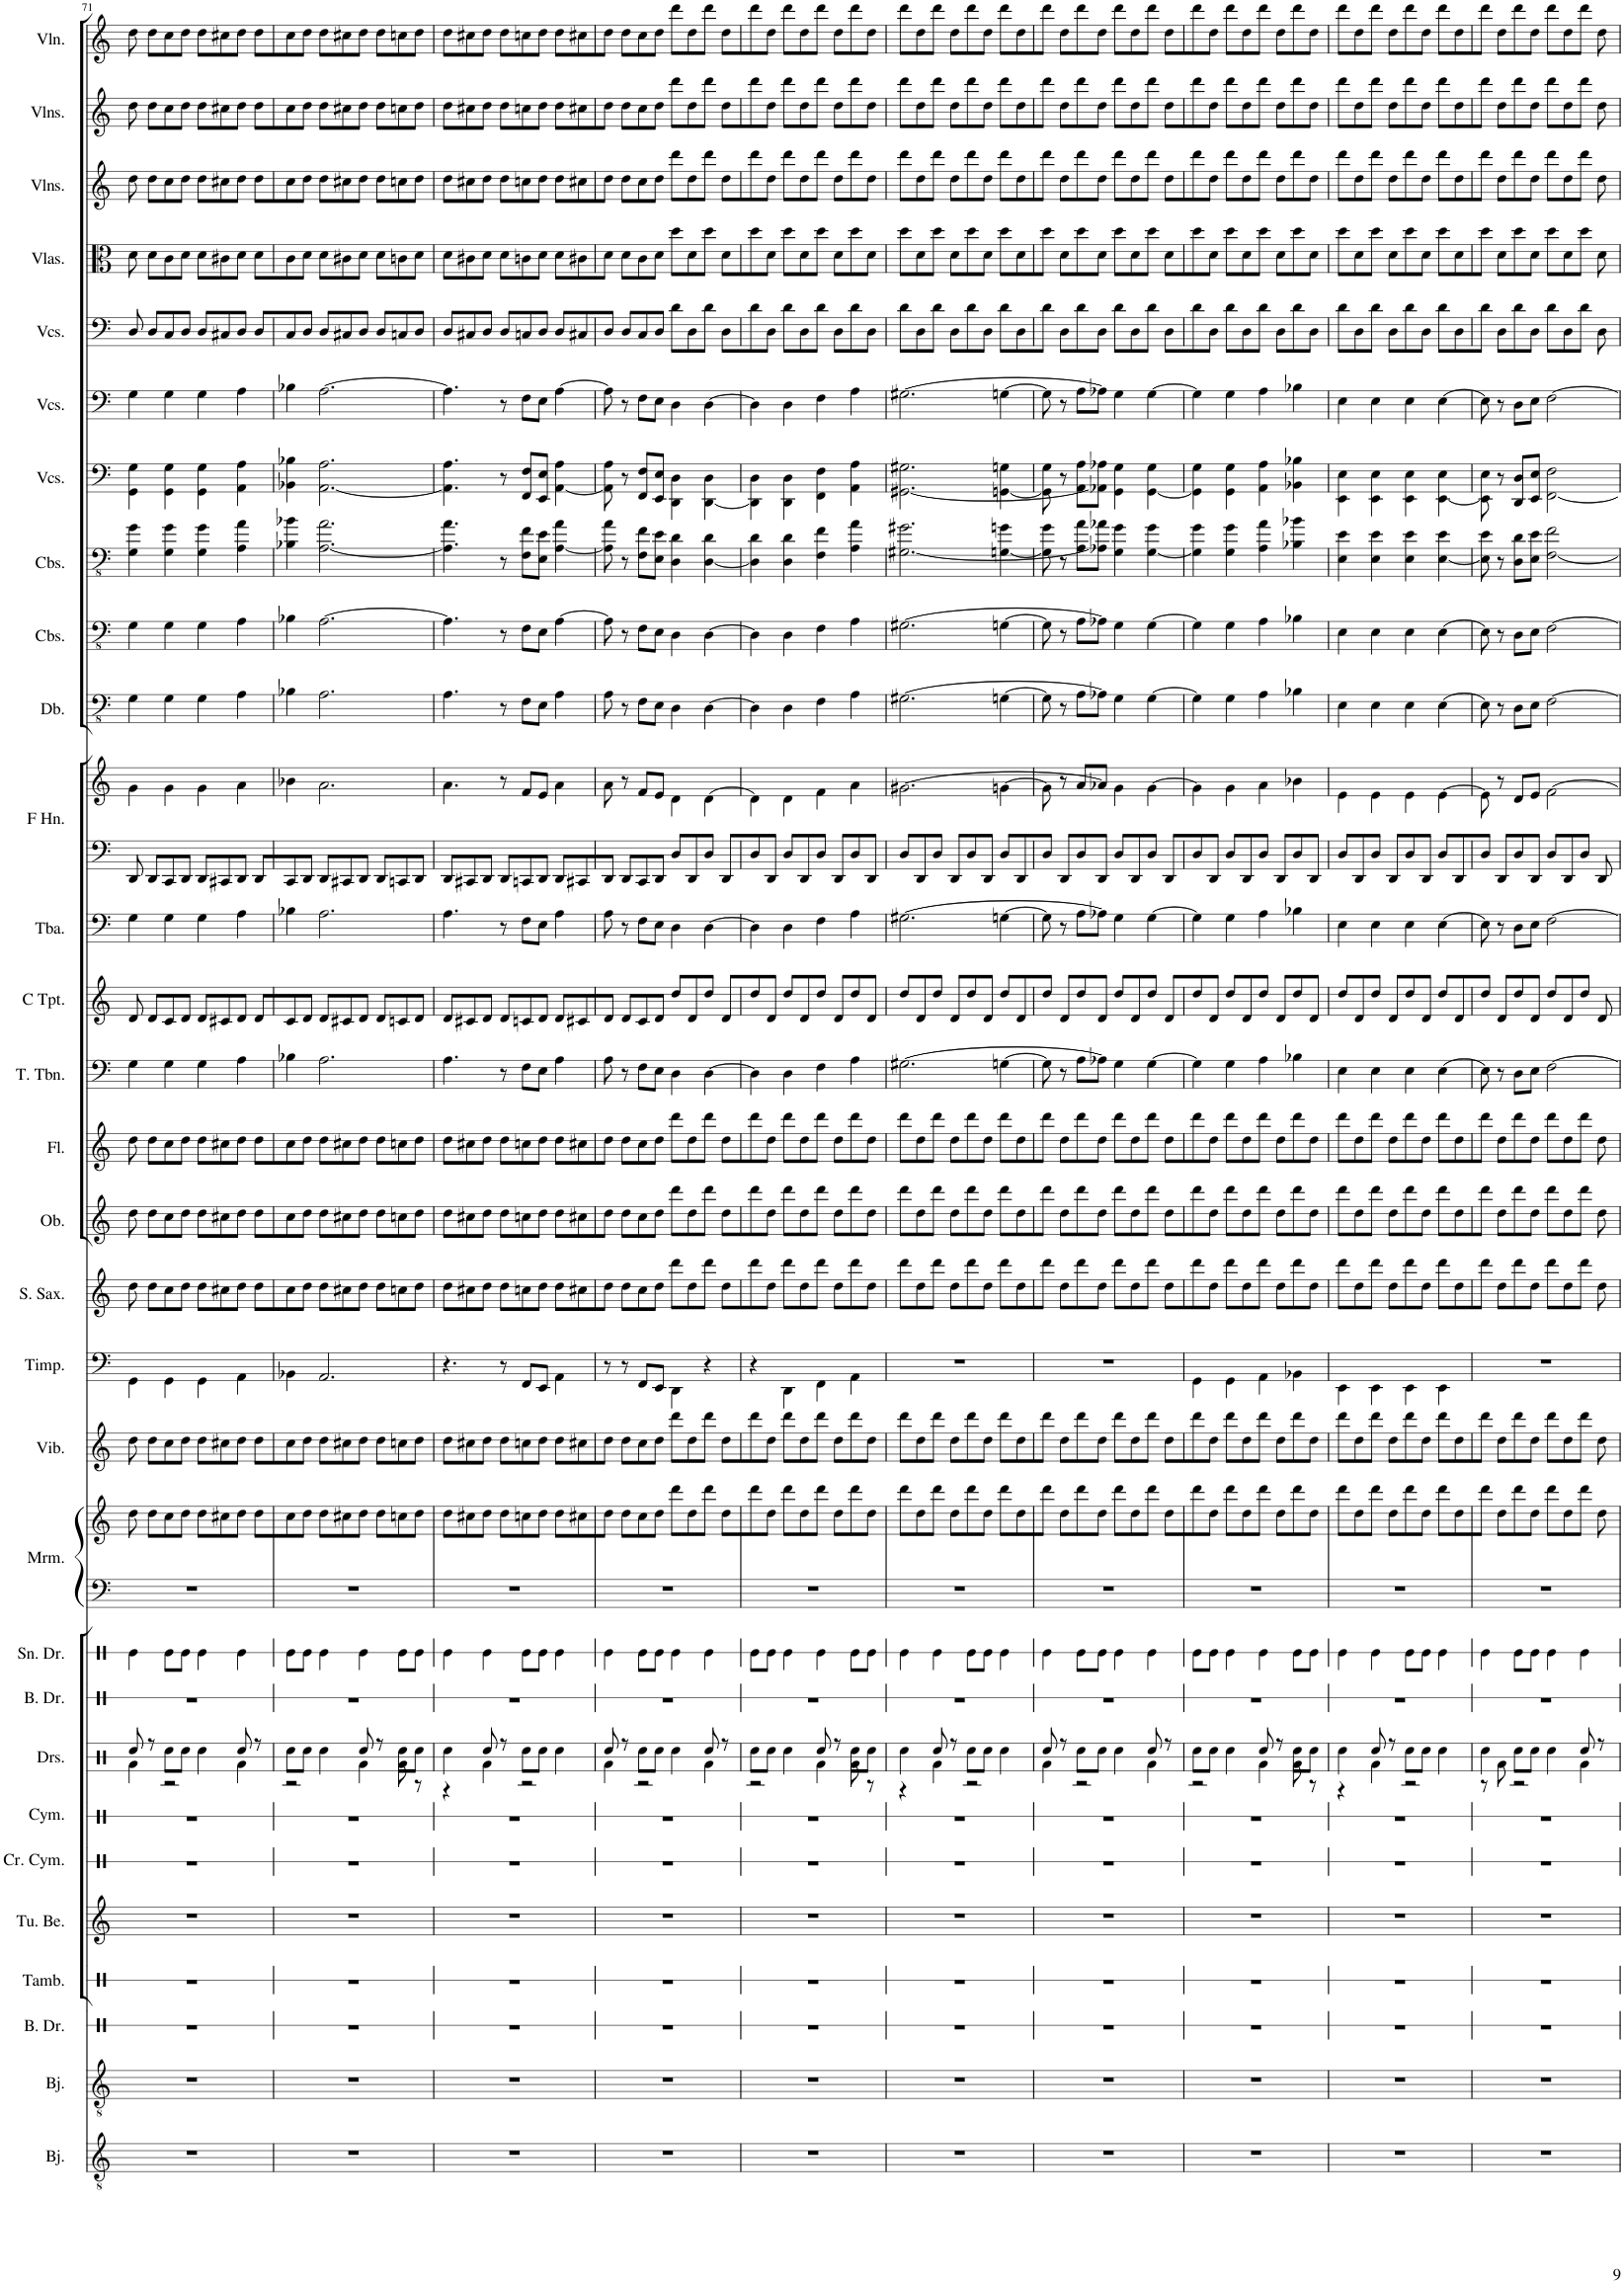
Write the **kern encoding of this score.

**kern	**kern	**kern	**kern	**kern	**kern	**kern	**kern	**kern	**kern	**kern	**kern	**kern	**kern	**kern	**kern	**kern	**kern	**kern	**kern	**kern	**kern	**kern	**kern	**kern	**kern	**kern	**kern	**kern	**kern	**kern	**kern
*part30	*part29	*part28	*part27	*part26	*part25	*part24	*part23	*part22	*part21	*part20	*part20	*part19	*part18	*part17	*part16	*part15	*part14	*part13	*part12	*part11	*part11	*part10	*part9	*part8	*part7	*part6	*part5	*part4	*part3	*part2	*part1
*staff32	*staff31	*staff30	*staff29	*staff28	*staff27	*staff26	*staff25	*staff24	*staff23	*staff22	*staff21	*staff20	*staff19	*staff18	*staff17	*staff16	*staff15	*staff14	*staff13	*staff12	*staff11	*staff10	*staff9	*staff8	*staff7	*staff6	*staff5	*staff4	*staff3	*staff2	*staff1
*I"Banjo	*I"Banjo	*I"Bass Drum	*I"Tambourine	*I"Tubular Bells	*I"Crash Cymbal	*I"Cymbal	*I"Drumset	*I"Bass Drum	*I"Snare Drum	*I"Marimba	*	*I"Vibraphone	*I"Timpani	*I"Soprano Saxophone	*I"Oboe	*I"Flute	*I"Tenor Trombone	*I"C Trumpet	*I"Tuba	*I"Horn in F	*	*I"Double Bass	*I"Contrabasses	*I"Contrabasses	*I"Violoncellos	*I"Violoncellos	*I"Violoncellos	*I"Violas	*I"Violins	*I"Violins	*I"Violin
*I'Bj.	*I'Bj.	*I'B. Dr.	*I'Tamb.	*I'Tu. Be.	*I'Cr. Cym.	*I'Cym.	*I'Drs.	*I'B. Dr.	*I'Sn. Dr.	*I'Mrm.	*	*I'Vib.	*I'Timp.	*I'S. Sax.	*I'Ob.	*I'Fl.	*I'T. Tbn.	*I'C Tpt.	*I'Tba.	*	*	*I'Db.	*I'Cbs.	*I'Cbs.	*I'Vcs.	*I'Vcs.	*I'Vcs.	*I'Vlas.	*I'Vlns.	*I'Vlns.	*I'Vln.
!!LO:PB:g=z
*clefGv2	*clefGv2	*clefX	*clefX	*clefG2	*clefX	*clefX	*clefX	*clefX	*clefX	*clefF4	*clefG2	*clefG2	*clefF4	*clefG2	*clefG2	*clefG2	*clefF4	*clefG2	*clefF4	*clefF4	*clefG2	*clefFv4	*clefFv4	*clefFv4	*clefF4	*clefF4	*clefF4	*clefC3	*clefG2	*clefG2	*clefG2
*ITrd7c12	*ITrd7c12	*	*	*	*	*	*	*	*	*	*	*	*	*ITrd1c2	*	*	*	*	*	*ITrd4c7	*ITrd4c7	*ITrd7c12	*	*	*	*	*	*	*	*	*
*k[]	*k[]	*k[]	*k[]	*k[]	*k[]	*k[]	*k[]	*k[]	*k[]	*k[]	*k[]	*k[]	*k[]	*k[]	*k[]	*k[]	*k[]	*k[]	*k[]	*k[]	*k[]	*k[]	*k[]	*k[]	*k[]	*k[]	*k[]	*k[]	*k[]	*k[]	*k[]
*M2/2	*M2/2	*M2/2	*M2/2	*M2/2	*M2/2	*M2/2	*M2/2	*M2/2	*M2/2	*M2/2	*M2/2	*M2/2	*M2/2	*M2/2	*M2/2	*M2/2	*M2/2	*M2/2	*M2/2	*M2/2	*M2/2	*M2/2	*M2/2	*M2/2	*M2/2	*M2/2	*M2/2	*M2/2	*M2/2	*M2/2	*M2/2
*met(c|)	*met(c|)	*met(c|)	*met(c|)	*met(c|)	*met(c|)	*met(c|)	*met(c|)	*met(c|)	*met(c|)	*met(c|)	*met(c|)	*met(c|)	*met(c|)	*met(c|)	*met(c|)	*met(c|)	*met(c|)	*met(c|)	*met(c|)	*met(c|)	*met(c|)	*met(c|)	*met(c|)	*met(c|)	*met(c|)	*met(c|)	*met(c|)	*met(c|)	*met(c|)	*met(c|)	*met(c|)
=71	=71	=71	=71	=71	=71	=71	=71	=71	=71	=71	=71	=71	=71	=71	=71	=71	=71	=71	=71	=71	=71	=71	=71	=71	=71	=71	=71	=71	=71	=71	=71
*	*	*	*	*	*	*	*^	*	*	*	*	*	*	*	*	*	*	*	*	*	*	*	*	*	*	*	*	*	*	*	*
1r	1r	1r	1r	1r	1r	1r	8Rcc/	4Ra\	1r	4Re\	1r	8dd\	8dd\	4GG\	8dd\	8dd\	8dd\	4G\	8d/	4G\	8DD/	4g\	4GG\	4GG\	4GG\ 4G\	4GG\ 4G\	4G\	8D/	8d\	8dd\	8dd\	8dd\
.	.	.	.	.	.	.	8r	.	.	.	.	8dd\L	8dd\L	.	8dd\L	8dd\L	8dd\L	.	8d/L	.	8DD/L	.	.	.	.	.	.	8D/L	8d\L	8dd\L	8dd\L	8dd\L
.	.	.	.	.	.	.	8Rcc\L	2r	.	8Re\L	.	8cc\	8cc\	4GG\	8cc\	8cc\	8cc\	4G\	8c/	4G\	8CC/	4g\	4GG\	4GG\	4GG\ 4G\	4GG\ 4G\	4G\	8C/	8c\	8cc\	8cc\	8cc\
.	.	.	.	.	.	.	8Rcc\J	.	.	8Re\J	.	8dd\J	8dd\J	.	8dd\J	8dd\J	8dd\J	.	8d/J	.	8DD/J	.	.	.	.	.	.	8D/J	8d\J	8dd\J	8dd\J	8dd\J
.	.	.	.	.	.	.	4Rcc\	.	.	4Re\	.	8dd\L	8dd\L	4GG\	8dd\L	8dd\L	8dd\L	4G\	8d/L	4G\	8DD/L	4g\	4GG\	4GG\	4GG\ 4G\	4GG\ 4G\	4G\	8D/L	8d\L	8dd\L	8dd\L	8dd\L
.	.	.	.	.	.	.	.	.	.	.	.	8cc#X\	8cc#X\	.	8cc#X\	8cc#X\	8cc#X\	.	8c#X/	.	8CC#X/	.	.	.	.	.	.	8C#X/	8c#X\	8cc#X\	8cc#X\	8cc#X\
.	.	.	.	.	.	.	8Rcc/	4Ra\	.	4Re\	.	8dd\J	8dd\J	4AA\	8dd\J	8dd\J	8dd\J	4A\	8d/J	4A\	8DD/J	4a\	4AA\	4AA\	4AA\ 4A\	4AA\ 4A\	4A\	8D/J	8d\J	8dd\J	8dd\J	8dd\J
.	.	.	.	.	.	.	8r	.	.	.	.	8dd\L	8dd\L	.	8dd\L	8dd\L	8dd\L	.	8d/L	.	8DD/L	.	.	.	.	.	.	8D/L	8d\L	8dd\L	8dd\L	8dd\L
=72	=72	=72	=72	=72	=72	=72	=72	=72	=72	=72	=72	=72	=72	=72	=72	=72	=72	=72	=72	=72	=72	=72	=72	=72	=72	=72	=72	=72	=72	=72	=72	=72
1r	1r	1r	1r	1r	1r	1r	8Rcc\L	2r	1r	8Re\L	1r	8cc\	8cc\	4BB-X\	8cc\	8cc\	8cc\	4B-X\	8c/	4B-X\	8CC/	4b-X\	4BB-X\	4BB-X\	4BB-X\ 4B-X\	4BB-X\ 4B-X\	4B-X\	8C/	8c\	8cc\	8cc\	8cc\
.	.	.	.	.	.	.	8Rcc\J	.	.	8Re\J	.	8dd\J	8dd\J	.	8dd\J	8dd\J	8dd\J	.	8d/J	.	8DD/J	.	.	.	.	.	.	8D/J	8d\J	8dd\J	8dd\J	8dd\J
.	.	.	.	.	.	.	4Rcc\	.	.	4Re\	.	8dd\L	8dd\L	2.AA/	8dd\L	8dd\L	8dd\L	2.A\	8d/L	2.A\	8DD/L	2.a\	2.AA\	[2.AA\	[2.AA\ 2.A\	[2.AA\ 2.A\	[2.A\	8D/L	8d\L	8dd\L	8dd\L	8dd\L
.	.	.	.	.	.	.	.	.	.	.	.	8cc#X\	8cc#X\	.	8cc#X\	8cc#X\	8cc#X\	.	8c#X/	.	8CC#X/	.	.	.	.	.	.	8C#X/	8c#X\	8cc#X\	8cc#X\	8cc#X\
.	.	.	.	.	.	.	8Rcc/	4Ra\	.	4Re\	.	8dd\J	8dd\J	.	8dd\J	8dd\J	8dd\J	.	8d/J	.	8DD/J	.	.	.	.	.	.	8D/J	8d\J	8dd\J	8dd\J	8dd\J
.	.	.	.	.	.	.	8r	.	.	.	.	8dd\L	8dd\L	.	8dd\L	8dd\L	8dd\L	.	8d/L	.	8DD/L	.	.	.	.	.	.	8D/L	8d\L	8dd\L	8dd\L	8dd\L
.	.	.	.	.	.	.	8Rcc\L	8Ra\	.	8Re\L	.	8ccn\	8ccn\	.	8ccn\	8ccn\	8ccn\	.	8cn/	.	8CCn/	.	.	.	.	.	.	8Cn/	8cn\	8ccn\	8ccn\	8ccn\
.	.	.	.	.	.	.	8Rcc\J	8r	.	8Re\J	.	8dd\J	8dd\J	.	8dd\J	8dd\J	8dd\J	.	8d/J	.	8DD/J	.	.	.	.	.	.	8D/J	8d\J	8dd\J	8dd\J	8dd\J
=73	=73	=73	=73	=73	=73	=73	=73	=73	=73	=73	=73	=73	=73	=73	=73	=73	=73	=73	=73	=73	=73	=73	=73	=73	=73	=73	=73	=73	=73	=73	=73	=73
1r	1r	1r	1r	1r	1r	1r	4Rcc\	4r	1r	4Re\	1r	8dd\L	8dd\L	4.r	8dd\L	8dd\L	8dd\L	4.A\	8d/L	4.A\	8DD/L	4.a\	4.AA\	4.AA\]	4.AA\] 4.A\	4.AA\] 4.A\	4.A\]	8D/L	8d\L	8dd\L	8dd\L	8dd\L
.	.	.	.	.	.	.	.	.	.	.	.	8cc#X\	8cc#X\	.	8cc#X\	8cc#X\	8cc#X\	.	8c#X/	.	8CC#X/	.	.	.	.	.	.	8C#X/	8c#X\	8cc#X\	8cc#X\	8cc#X\
.	.	.	.	.	.	.	8Rcc/	4Ra\	.	4Re\	.	8dd\J	8dd\J	.	8dd\J	8dd\J	8dd\J	.	8d/J	.	8DD/J	.	.	.	.	.	.	8D/J	8d\J	8dd\J	8dd\J	8dd\J
.	.	.	.	.	.	.	8r	.	.	.	.	8dd\L	8dd\L	8r	8dd\L	8dd\L	8dd\L	8r	8d/L	8r	8DD/L	8r	8r	8r	8r	8r	8r	8D/L	8d\L	8dd\L	8dd\L	8dd\L
.	.	.	.	.	.	.	8Rcc\L	2r	.	8Re\L	.	8ccn\	8ccn\	8FF/L	8ccn\	8ccn\	8ccn\	8F\L	8cn/	8F\L	8CCn/	8f/L	8FF\L	8FF\L	8FF\ 8F\L	8FF/ 8F/L	8F\L	8Cn/	8cn\	8ccn\	8ccn\	8ccn\
.	.	.	.	.	.	.	8Rcc\J	.	.	8Re\J	.	8dd\J	8dd\J	8EE/J	8dd\J	8dd\J	8dd\J	8E\J	8d/J	8E\J	8DD/J	8e/J	8EE\J	8EE\J	8EE\ 8E\J	8EE/ 8E/J	8E\J	8D/J	8d\J	8dd\J	8dd\J	8dd\J
.	.	.	.	.	.	.	4Rcc\	.	.	4Re\	.	8dd\L	8dd\L	4AA\	8dd\L	8dd\L	8dd\L	4A\	8d/L	4A\	8DD/L	4a\	4AA\	[4AA\	[4AA\ 4A\	[4AA\ 4A\	[4A\	8D/L	8d\L	8dd\L	8dd\L	8dd\L
.	.	.	.	.	.	.	.	.	.	.	.	8cc#X\	8cc#X\	.	8cc#X\	8cc#X\	8cc#X\	.	8c#X/	.	8CC#X/	.	.	.	.	.	.	8C#X/	8c#X\	8cc#X\	8cc#X\	8cc#X\
=74	=74	=74	=74	=74	=74	=74	=74	=74	=74	=74	=74	=74	=74	=74	=74	=74	=74	=74	=74	=74	=74	=74	=74	=74	=74	=74	=74	=74	=74	=74	=74	=74
1r	1r	1r	1r	1r	1r	1r	8Rcc/	4Ra\	1r	4Re\	1r	8dd\J	8dd\J	8r	8dd\J	8dd\J	8dd\J	8A\	8d/J	8A\	8DD/J	8a\	8AA\	8AA\]	8AA\] 8A\	8AA\] 8A\	8A\]	8D/J	8d\J	8dd\J	8dd\J	8dd\J
.	.	.	.	.	.	.	8r	.	.	.	.	8dd\L	8dd\L	8r	8dd\L	8dd\L	8dd\L	8r	8d/L	8r	8DD/L	8r	8r	8r	8r	8r	8r	8D/L	8d\L	8dd\L	8dd\L	8dd\L
.	.	.	.	.	.	.	8Rcc\L	2r	.	8Re\L	.	8cc\	8cc\	8FF/L	8cc\	8cc\	8cc\	8F\L	8c/	8F\L	8CC/	8f/L	8FF\L	8FF\L	8FF\ 8F\L	8FF/ 8F/L	8F\L	8C/	8c\	8cc\	8cc\	8cc\
.	.	.	.	.	.	.	8Rcc\J	.	.	8Re\J	.	8dd\J	8dd\J	8EE/J	8dd\J	8dd\J	8dd\J	8E\J	8d/J	8E\J	8DD/J	8e/J	8EE\J	8EE\J	8EE\ 8E\J	8EE/ 8E/J	8E\J	8D/J	8d\J	8dd\J	8dd\J	8dd\J
.	.	.	.	.	.	.	4Rcc\	.	.	4Re\	.	8ddd\L	8ddd\L	4DD\	8ddd\L	8ddd\L	8ddd\L	4D\	8dd/L	4D\	8D/L	4d\	4DD\	4DD\	4DD\ 4D\	4DD\ 4D\	4D\	8d\L	8dd\L	8ddd\L	8ddd\L	8ddd\L
.	.	.	.	.	.	.	.	.	.	.	.	8dd\	8dd\	.	8dd\	8dd\	8dd\	.	8d/	.	8DD/	.	.	.	.	.	.	8D\	8d\	8dd\	8dd\	8dd\
.	.	.	.	.	.	.	8Rcc/	4Ra\	.	4Re\	.	8ddd\J	8ddd\J	4r	8ddd\J	8ddd\J	8ddd\J	[4D\	8dd/J	[4D\	8D/J	[4d\	[4DD\	[4DD\	[4DD\ 4D\	[4DD\ 4D\	[4D\	8d\J	8dd\J	8ddd\J	8ddd\J	8ddd\J
.	.	.	.	.	.	.	8r	.	.	.	.	8dd\L	8dd\L	.	8dd\L	8dd\L	8dd\L	.	8d/L	.	8DD/L	.	.	.	.	.	.	8D\L	8d\L	8dd\L	8dd\L	8dd\L
=75	=75	=75	=75	=75	=75	=75	=75	=75	=75	=75	=75	=75	=75	=75	=75	=75	=75	=75	=75	=75	=75	=75	=75	=75	=75	=75	=75	=75	=75	=75	=75	=75
1r	1r	1r	1r	1r	1r	1r	8Rcc\L	2r	1r	8Re\L	1r	8ddd\	8ddd\	4r	8ddd\	8ddd\	8ddd\	4D\]	8dd/	4D\]	8D/	4d\]	4DD\]	4DD\]	4DD\] 4D\	4DD\] 4D\	4D\]	8d\	8dd\	8ddd\	8ddd\	8ddd\
.	.	.	.	.	.	.	8Rcc\J	.	.	8Re\J	.	8dd\J	8dd\J	.	8dd\J	8dd\J	8dd\J	.	8d/J	.	8DD/J	.	.	.	.	.	.	8D\J	8d\J	8dd\J	8dd\J	8dd\J
.	.	.	.	.	.	.	4Rcc\	.	.	4Re\	.	8ddd\L	8ddd\L	4DD\	8ddd\L	8ddd\L	8ddd\L	4D\	8dd/L	4D\	8D/L	4d\	4DD\	4DD\	4DD\ 4D\	4DD\ 4D\	4D\	8d\L	8dd\L	8ddd\L	8ddd\L	8ddd\L
.	.	.	.	.	.	.	.	.	.	.	.	8dd\	8dd\	.	8dd\	8dd\	8dd\	.	8d/	.	8DD/	.	.	.	.	.	.	8D\	8d\	8dd\	8dd\	8dd\
.	.	.	.	.	.	.	8Rcc/	4Ra\	.	4Re\	.	8ddd\J	8ddd\J	4FF\	8ddd\J	8ddd\J	8ddd\J	4F\	8dd/J	4F\	8D/J	4f\	4FF\	4FF\	4FF\ 4F\	4FF\ 4F\	4F\	8d\J	8dd\J	8ddd\J	8ddd\J	8ddd\J
.	.	.	.	.	.	.	8r	.	.	.	.	8dd\L	8dd\L	.	8dd\L	8dd\L	8dd\L	.	8d/L	.	8DD/L	.	.	.	.	.	.	8D\L	8d\L	8dd\L	8dd\L	8dd\L
.	.	.	.	.	.	.	8Rcc\L	8Ra\	.	8Re\L	.	8ddd\	8ddd\	4AA\	8ddd\	8ddd\	8ddd\	4A\	8dd/	4A\	8D/	4a\	4AA\	4AA\	4AA\ 4A\	4AA\ 4A\	4A\	8d\	8dd\	8ddd\	8ddd\	8ddd\
.	.	.	.	.	.	.	8Rcc\J	8r	.	8Re\J	.	8dd\J	8dd\J	.	8dd\J	8dd\J	8dd\J	.	8d/J	.	8DD/J	.	.	.	.	.	.	8D\J	8d\J	8dd\J	8dd\J	8dd\J
=76	=76	=76	=76	=76	=76	=76	=76	=76	=76	=76	=76	=76	=76	=76	=76	=76	=76	=76	=76	=76	=76	=76	=76	=76	=76	=76	=76	=76	=76	=76	=76	=76
1r	1r	1r	1r	1r	1r	1r	4Rcc\	4r	1r	4Re\	1r	8ddd\L	8ddd\L	1r	8ddd\L	8ddd\L	8ddd\L	[2.G#X\	8dd/L	[2.G#X\	8D/L	[2.g#X\	[2.GG#X\	[2.GG#X\	[2.GG#X\ 2.G#X\	[2.GG#X\ 2.G#X\	[2.G#X\	8d\L	8dd\L	8ddd\L	8ddd\L	8ddd\L
.	.	.	.	.	.	.	.	.	.	.	.	8dd\	8dd\	.	8dd\	8dd\	8dd\	.	8d/	.	8DD/	.	.	.	.	.	.	8D\	8d\	8dd\	8dd\	8dd\
.	.	.	.	.	.	.	8Rcc/	4Ra\	.	4Re\	.	8ddd\J	8ddd\J	.	8ddd\J	8ddd\J	8ddd\J	.	8dd/J	.	8D/J	.	.	.	.	.	.	8d\J	8dd\J	8ddd\J	8ddd\J	8ddd\J
.	.	.	.	.	.	.	8r	.	.	.	.	8dd\L	8dd\L	.	8dd\L	8dd\L	8dd\L	.	8d/L	.	8DD/L	.	.	.	.	.	.	8D\L	8d\L	8dd\L	8dd\L	8dd\L
.	.	.	.	.	.	.	8Rcc\L	2r	.	8Re\L	.	8ddd\	8ddd\	.	8ddd\	8ddd\	8ddd\	.	8dd/	.	8D/	.	.	.	.	.	.	8d\	8dd\	8ddd\	8ddd\	8ddd\
.	.	.	.	.	.	.	8Rcc\J	.	.	8Re\J	.	8dd\J	8dd\J	.	8dd\J	8dd\J	8dd\J	.	8d/J	.	8DD/J	.	.	.	.	.	.	8D\J	8d\J	8dd\J	8dd\J	8dd\J
.	.	.	.	.	.	.	4Rcc\	.	.	4Re\	.	8ddd\L	8ddd\L	.	8ddd\L	8ddd\L	8ddd\L	[4Gn\	8dd/L	[4Gn\	8D/L	[4gn\	[4GGn\	[4GGn\	[4GGn\ 4Gn\	[4GGn\ 4Gn\	[4Gn\	8d\L	8dd\L	8ddd\L	8ddd\L	8ddd\L
.	.	.	.	.	.	.	.	.	.	.	.	8dd\	8dd\	.	8dd\	8dd\	8dd\	.	8d/	.	8DD/	.	.	.	.	.	.	8D\	8d\	8dd\	8dd\	8dd\
=77	=77	=77	=77	=77	=77	=77	=77	=77	=77	=77	=77	=77	=77	=77	=77	=77	=77	=77	=77	=77	=77	=77	=77	=77	=77	=77	=77	=77	=77	=77	=77	=77
1r	1r	1r	1r	1r	1r	1r	8Rcc/	4Ra\	1r	4Re\	1r	8ddd\J	8ddd\J	1r	8ddd\J	8ddd\J	8ddd\J	8G\]	8dd/J	8G\]	8D/J	8g\]	8GG\]	8GG\]	8GG\] 8G\	8GG\] 8G\	8G\]	8d\J	8dd\J	8ddd\J	8ddd\J	8ddd\J
.	.	.	.	.	.	.	8r	.	.	.	.	8dd\L	8dd\L	.	8dd\L	8dd\L	8dd\L	8r	8d/L	8r	8DD/L	8r	8r	8r	8r	8r	8r	8D\L	8d\L	8dd\L	8dd\L	8dd\L
.	.	.	.	.	.	.	8Rcc\L	2r	.	8Re\L	.	8ddd\	8ddd\	.	8ddd\	8ddd\	8ddd\	8A\L	8dd/	8A\L	8D/	8a/L	8AA\L	8AA\L	8AA\ 8A\L	8AA\ 8A\L	8A\L	8d\	8dd\	8ddd\	8ddd\	8ddd\
.	.	.	.	.	.	.	8Rcc\J	.	.	8Re\J	.	8dd\J	8dd\J	.	8dd\J	8dd\J	8dd\J	8A-X\J]	8d/J	8A-X\J]	8DD/J	8a-X/J]	8AA-X\J]	8AA-X\J]	8AA-X\] 8A-X\J	8AA-X\] 8A-X\J	8A-X\J]	8D\J	8d\J	8dd\J	8dd\J	8dd\J
.	.	.	.	.	.	.	4Rcc\	.	.	4Re\	.	8ddd\L	8ddd\L	.	8ddd\L	8ddd\L	8ddd\L	4G\	8dd/L	4G\	8D/L	4g\	4GG\	4GG\	4GG\ 4G\	4GG\ 4G\	4G\	8d\L	8dd\L	8ddd\L	8ddd\L	8ddd\L
.	.	.	.	.	.	.	.	.	.	.	.	8dd\	8dd\	.	8dd\	8dd\	8dd\	.	8d/	.	8DD/	.	.	.	.	.	.	8D\	8d\	8dd\	8dd\	8dd\
.	.	.	.	.	.	.	8Rcc/	4Ra\	.	4Re\	.	8ddd\J	8ddd\J	.	8ddd\J	8ddd\J	8ddd\J	[4G\	8dd/J	[4G\	8D/J	[4g\	[4GG\	[4GG\	[4GG\ 4G\	[4GG\ 4G\	[4G\	8d\J	8dd\J	8ddd\J	8ddd\J	8ddd\J
.	.	.	.	.	.	.	8r	.	.	.	.	8dd\L	8dd\L	.	8dd\L	8dd\L	8dd\L	.	8d/L	.	8DD/L	.	.	.	.	.	.	8D\L	8d\L	8dd\L	8dd\L	8dd\L
=78	=78	=78	=78	=78	=78	=78	=78	=78	=78	=78	=78	=78	=78	=78	=78	=78	=78	=78	=78	=78	=78	=78	=78	=78	=78	=78	=78	=78	=78	=78	=78	=78
1r	1r	1r	1r	1r	1r	1r	8Rcc\L	2r	1r	8Re\L	1r	8ddd\	8ddd\	4GG\	8ddd\	8ddd\	8ddd\	4G\]	8dd/	4G\]	8D/	4g\]	4GG\]	4GG\]	4GG\] 4G\	4GG\] 4G\	4G\]	8d\	8dd\	8ddd\	8ddd\	8ddd\
.	.	.	.	.	.	.	8Rcc\J	.	.	8Re\J	.	8dd\J	8dd\J	.	8dd\J	8dd\J	8dd\J	.	8d/J	.	8DD/J	.	.	.	.	.	.	8D\J	8d\J	8dd\J	8dd\J	8dd\J
.	.	.	.	.	.	.	4Rcc\	.	.	4Re\	.	8ddd\L	8ddd\L	4GG\	8ddd\L	8ddd\L	8ddd\L	4G\	8dd/L	4G\	8D/L	4g\	4GG\	4GG\	4GG\ 4G\	4GG\ 4G\	4G\	8d\L	8dd\L	8ddd\L	8ddd\L	8ddd\L
.	.	.	.	.	.	.	.	.	.	.	.	8dd\	8dd\	.	8dd\	8dd\	8dd\	.	8d/	.	8DD/	.	.	.	.	.	.	8D\	8d\	8dd\	8dd\	8dd\
.	.	.	.	.	.	.	8Rcc/	4Ra\	.	4Re\	.	8ddd\J	8ddd\J	4AA\	8ddd\J	8ddd\J	8ddd\J	4A\	8dd/J	4A\	8D/J	4a\	4AA\	4AA\	4AA\ 4A\	4AA\ 4A\	4A\	8d\J	8dd\J	8ddd\J	8ddd\J	8ddd\J
.	.	.	.	.	.	.	8r	.	.	.	.	8dd\L	8dd\L	.	8dd\L	8dd\L	8dd\L	.	8d/L	.	8DD/L	.	.	.	.	.	.	8D\L	8d\L	8dd\L	8dd\L	8dd\L
.	.	.	.	.	.	.	8Rcc\L	8Ra\	.	8Re\L	.	8ddd\	8ddd\	4BB-X\	8ddd\	8ddd\	8ddd\	4B-X\	8dd/	4B-X\	8D/	4b-X\	4BB-X\	4BB-X\	4BB-X\ 4B-X\	4BB-X\ 4B-X\	4B-X\	8d\	8dd\	8ddd\	8ddd\	8ddd\
.	.	.	.	.	.	.	8Rcc\J	8r	.	8Re\J	.	8dd\J	8dd\J	.	8dd\J	8dd\J	8dd\J	.	8d/J	.	8DD/J	.	.	.	.	.	.	8D\J	8d\J	8dd\J	8dd\J	8dd\J
=79	=79	=79	=79	=79	=79	=79	=79	=79	=79	=79	=79	=79	=79	=79	=79	=79	=79	=79	=79	=79	=79	=79	=79	=79	=79	=79	=79	=79	=79	=79	=79	=79
1r	1r	1r	1r	1r	1r	1r	4Rcc\	4r	1r	4Re\	1r	8ddd\L	8ddd\L	4EE\	8ddd\L	8ddd\L	8ddd\L	4E\	8dd/L	4E\	8D/L	4e\	4EE\	4EE\	4EE\ 4E\	4EE\ 4E\	4E\	8d\L	8dd\L	8ddd\L	8ddd\L	8ddd\L
.	.	.	.	.	.	.	.	.	.	.	.	8dd\	8dd\	.	8dd\	8dd\	8dd\	.	8d/	.	8DD/	.	.	.	.	.	.	8D\	8d\	8dd\	8dd\	8dd\
.	.	.	.	.	.	.	8Rcc/	4Ra\	.	4Re\	.	8ddd\J	8ddd\J	4EE\	8ddd\J	8ddd\J	8ddd\J	4E\	8dd/J	4E\	8D/J	4e\	4EE\	4EE\	4EE\ 4E\	4EE\ 4E\	4E\	8d\J	8dd\J	8ddd\J	8ddd\J	8ddd\J
.	.	.	.	.	.	.	8r	.	.	.	.	8dd\L	8dd\L	.	8dd\L	8dd\L	8dd\L	.	8d/L	.	8DD/L	.	.	.	.	.	.	8D\L	8d\L	8dd\L	8dd\L	8dd\L
.	.	.	.	.	.	.	8Rcc\L	2r	.	8Re\L	.	8ddd\	8ddd\	4EE\	8ddd\	8ddd\	8ddd\	4E\	8dd/	4E\	8D/	4e\	4EE\	4EE\	4EE\ 4E\	4EE\ 4E\	4E\	8d\	8dd\	8ddd\	8ddd\	8ddd\
.	.	.	.	.	.	.	8Rcc\J	.	.	8Re\J	.	8dd\J	8dd\J	.	8dd\J	8dd\J	8dd\J	.	8d/J	.	8DD/J	.	.	.	.	.	.	8D\J	8d\J	8dd\J	8dd\J	8dd\J
.	.	.	.	.	.	.	4Rcc\	.	.	4Re\	.	8ddd\L	8ddd\L	4EE\	8ddd\L	8ddd\L	8ddd\L	[4E\	8dd/L	[4E\	8D/L	[4e\	[4EE\	[4EE\	[4EE\ 4E\	[4EE\ 4E\	[4E\	8d\L	8dd\L	8ddd\L	8ddd\L	8ddd\L
.	.	.	.	.	.	.	.	.	.	.	.	8dd\	8dd\	.	8dd\	8dd\	8dd\	.	8d/	.	8DD/	.	.	.	.	.	.	8D\	8d\	8dd\	8dd\	8dd\
=80	=80	=80	=80	=80	=80	=80	=80	=80	=80	=80	=80	=80	=80	=80	=80	=80	=80	=80	=80	=80	=80	=80	=80	=80	=80	=80	=80	=80	=80	=80	=80	=80
1r	1r	1r	1r	1r	1r	1r	4Rcc\	8r	1r	4Re\	1r	8ddd\J	8ddd\J	1r	8ddd\J	8ddd\J	8ddd\J	8E\]	8dd/J	8E\]	8D/J	8e\]	8EE\]	8EE\]	8EE\] 8E\	8EE\] 8E\	8E\]	8d\J	8dd\J	8ddd\J	8ddd\J	8ddd\J
.	.	.	.	.	.	.	.	8Ra\	.	.	.	8dd\L	8dd\L	.	8dd\L	8dd\L	8dd\L	8r	8d/L	8r	8DD/L	8r	8r	8r	8r	8r	8r	8D\L	8d\L	8dd\L	8dd\L	8dd\L
.	.	.	.	.	.	.	8Rcc\L	2r	.	8Re\L	.	8ddd\	8ddd\	.	8ddd\	8ddd\	8ddd\	8D\L	8dd/	8D\L	8D/	8d/L	8DD\L	8DD\L	8DD\ 8D\L	8DD/ 8D/L	8D\L	8d\	8dd\	8ddd\	8ddd\	8ddd\
.	.	.	.	.	.	.	8Rcc\J	.	.	8Re\J	.	8dd\J	8dd\J	.	8dd\J	8dd\J	8dd\J	8E\J	8d/J	8E\J	8DD/J	8e/J	8EE\J	8EE\J	8EE\ 8E\J	8EE/ 8E/J	8E\J	8D\J	8d\J	8dd\J	8dd\J	8dd\J
.	.	.	.	.	.	.	4Rcc\	.	.	4Re\	.	8ddd\L	8ddd\L	.	8ddd\L	8ddd\L	8ddd\L	[2F\	8dd/L	[2F\	8D/L	[2f\	[2FF\	[2FF\	[2FF\ 2F\	[2FF\ 2F\	[2F\	8d\L	8dd\L	8ddd\L	8ddd\L	8ddd\L
.	.	.	.	.	.	.	.	.	.	.	.	8dd\	8dd\	.	8dd\	8dd\	8dd\	.	8d/	.	8DD/	.	.	.	.	.	.	8D\	8d\	8dd\	8dd\	8dd\
.	.	.	.	.	.	.	8Rcc/	4Ra\	.	4Re\	.	8ddd\J	8ddd\J	.	8ddd\J	8ddd\J	8ddd\J	.	8dd/J	.	8D/J	.	.	.	.	.	.	8d\J	8dd\J	8ddd\J	8ddd\J	8ddd\J
.	.	.	.	.	.	.	8r	.	.	.	.	8dd\	8dd\	.	8dd\	8dd\	8dd\	.	8d/	.	8DD/	.	.	.	.	.	.	8D\	8d\	8dd\	8dd\	8dd\
*	*	*	*	*	*	*	*v	*v	*	*	*	*	*	*	*	*	*	*	*	*	*	*	*	*	*	*	*	*	*	*	*	*
=	=	=	=	=	=	=	=	=	=	=	=	=	=	=	=	=	=	=	=	=	=	=	=	=	=	=	=	=	=	=	=
*-	*-	*-	*-	*-	*-	*-	*-	*-	*-	*-	*-	*-	*-	*-	*-	*-	*-	*-	*-	*-	*-	*-	*-	*-	*-	*-	*-	*-	*-	*-	*-
